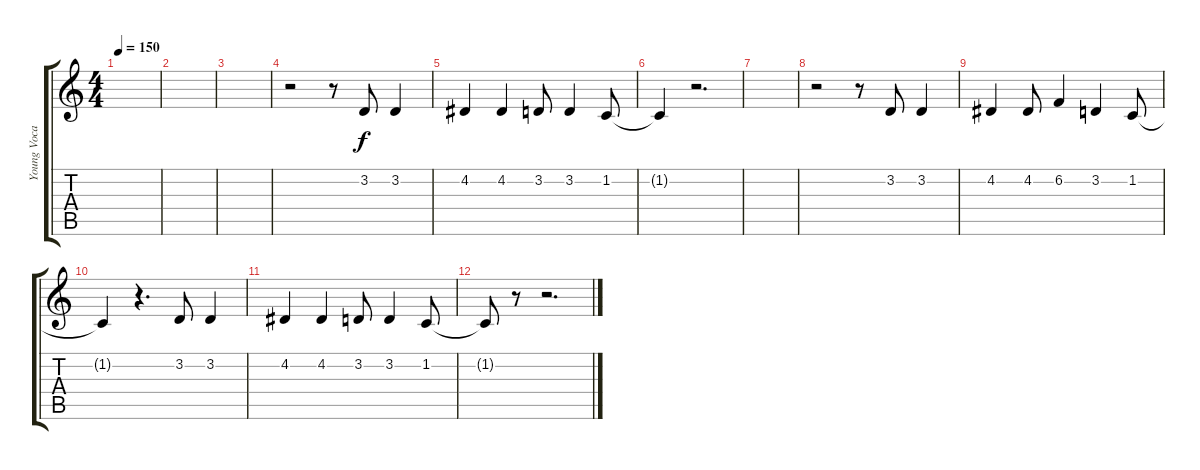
\track ("Young Vocals" "Young Voca") {instrument clarinet}
\staff {score tabs}
\tuning (E4 B3 G3 D3 A2 E2) {hide}
\ts (4 4)
\tempo 150
\clef g2
\ks c
|
|
|
r.2 r.8 3.2.8{dy f} 3.2.4 |
4.2.4 4.2.4 3.2.8 3.2.4 1.2.8 |
1.2{t}.4 r.2{d} |
|
r.2 r.8 3.2.8 3.2.4 |
4.2.4 4.2.8 6.2.4 3.2.4 1.2.8 |
1.2{t}.4 r.4{d} 3.2.8 3.2.4 |
4.2.4 4.2.4 3.2.8 3.2.4 1.2.8 |
1.2{t}.8 r.8 r.2{d}
